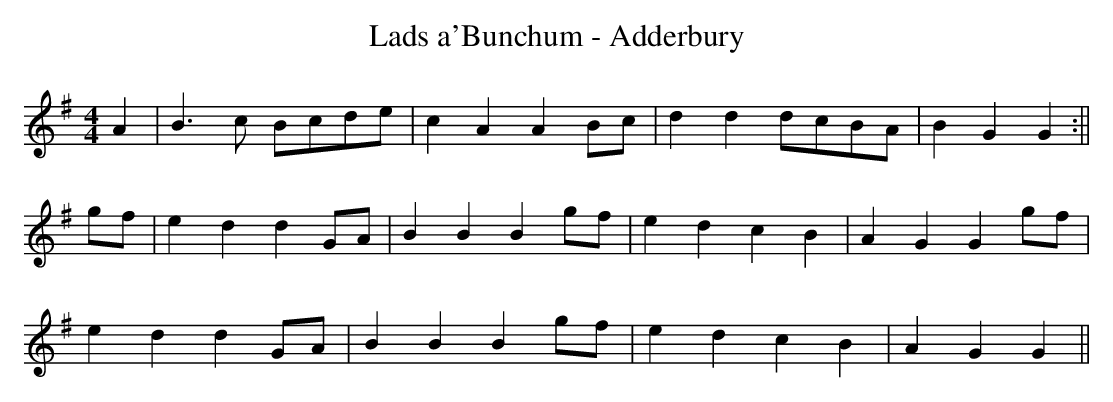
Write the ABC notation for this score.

X:1
T:Lads a'Bunchum - Adderbury
M:4/4
L:1/8
K:G
A2|B3 c Bcde|c2 A2 A2 Bc|d2 d2 dcBA|B2 G2 G2:||
gf|e2 d2 d2 GA|B2 B2 B2 gf|e2 d2 c2 B2|A2 G2 G2 gf|
e2 d2 d2 GA|B2 B2 B2 gf|e2 d2 c2 B2|A2 G2 G2||
